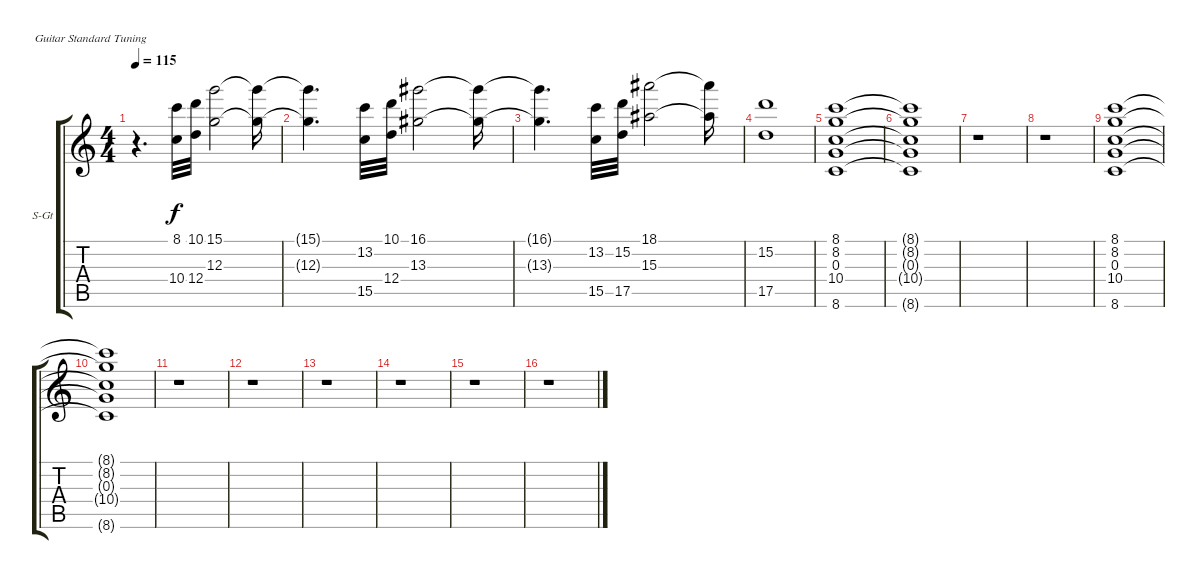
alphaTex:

\bracketExtendMode groupsimilarinstruments
\firstSystemTrackNameOrientation horizontal
\otherSystemsTrackNameOrientation horizontal
\track ("Keyboards" "S-Gt") {instrument fx7echoes}
\staff {score tabs}
\tuning (E4 B3 G3 D3 A2 E2)
\displaytranspose 12
\ts (4 4)
\tempo 115
\clef g2
\ks c
r.4{d dy f} (8.1 10.4).32 (10.1 12.4).32 (15.1 12.3).2 (15.1{t} 12.3{t}).16 |
(15.1{t} 12.3{t}).4{d} (13.2 15.5).32 (10.1 12.4).32 (16.1 13.3).2 (16.1{t} 13.3{t}).16 |
(16.1{t} 13.3{t}).4{d} (13.2 15.5).32 (15.2 17.5).32 (18.1 15.3).2 (18.1{t} 15.3{t}).16 |
(15.2 17.5).1 |
(8.1 8.2 0.3 10.4 8.6).1 |
(8.1{t} 8.2{t} 0.3{t} 10.4{t} 8.6{t}).1 |
r.1 |
r.1 |
(8.1 8.2 0.3 10.4 8.6).1 |
(8.1{t} 8.2{t} 0.3{t} 10.4{t} 8.6{t}).1 |
r.1 |
r.1 |
r.1 |
r.1 |
r.1 |
r.1
